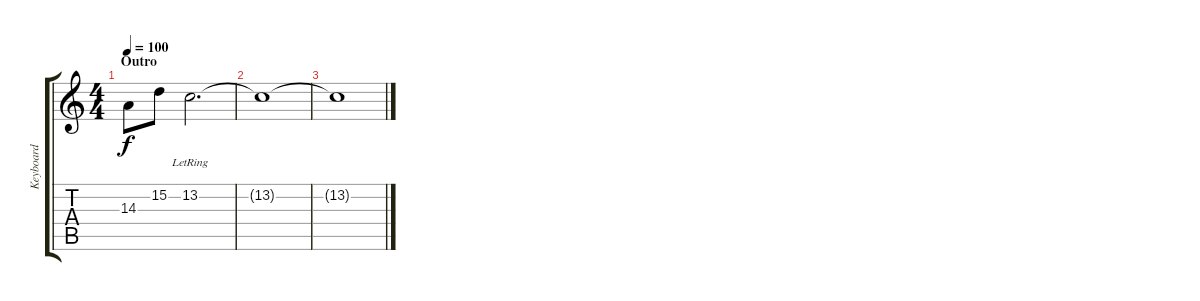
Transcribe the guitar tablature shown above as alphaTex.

\track ("Keyboard" "Keyboard") {instrument tremolostrings}
\staff {score tabs}
\tuning (E4 B3 G3 D3 A2 E2) {hide}
\ts (4 4)
\section ("" "Outro")
\tempo 100
\clef g2
\ks c
14.3.8{dy f} 15.2.8 13.2{lr}.2{d} |
13.2{t}.1{volume 0} |
13.2{t}.1
